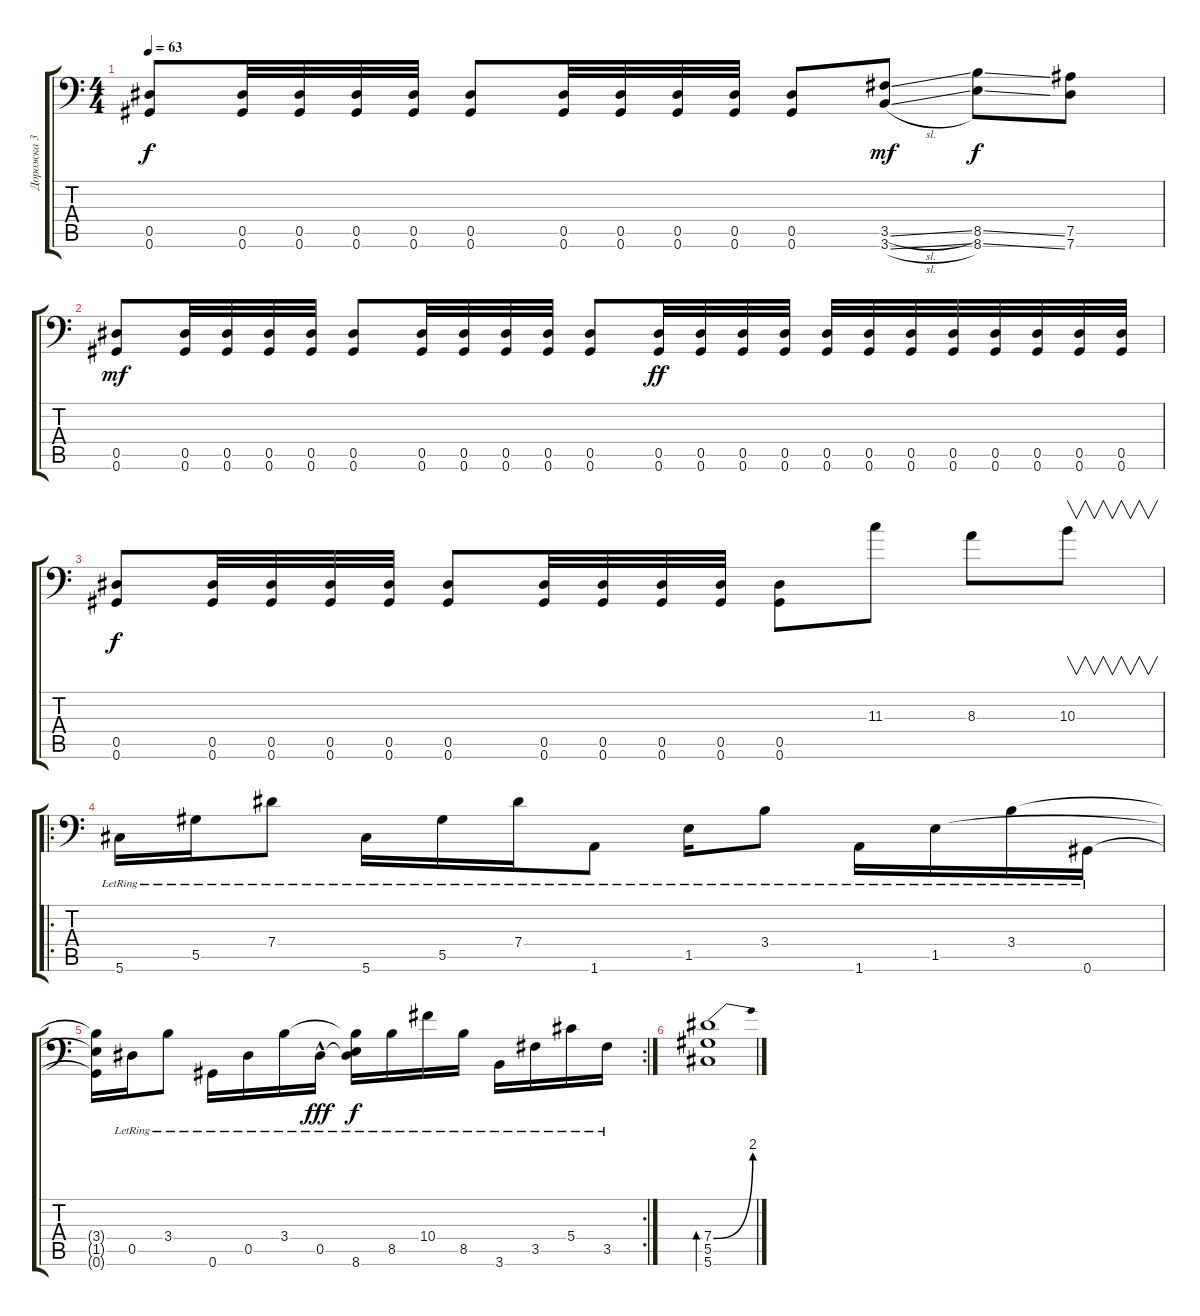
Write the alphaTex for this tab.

\track ("Дорожка 3" "Дорожка 3") {instrument distortionguitar}
\staff {score tabs}
\tuning (Bb3 F3 Db3 Ab2 Eb2 Ab1) {hide}
\ts (4 4)
\tempo 63
\clef f4
\ks c
(0.5 0.6).8{dy f} (0.5 0.6).32 (0.5 0.6).32 (0.5 0.6).32 (0.5 0.6).32 (0.5 0.6).8 (0.5 0.6).32 (0.5 0.6).32 (0.5 0.6).32 (0.5 0.6).32 (0.5 0.6).8 (3.5{sl} 3.6{sl}).8{dy mf} (8.5{ss} 8.6{ss}).8{dy f} (7.5 7.6).8 |
(0.5 0.6).8{dy mf} (0.5 0.6).32 (0.5 0.6).32 (0.5 0.6).32 (0.5 0.6).32 (0.5 0.6).8 (0.5 0.6).32 (0.5 0.6).32 (0.5 0.6).32 (0.5 0.6).32 (0.5 0.6).8 (0.5 0.6).32{dy ff} (0.5 0.6).32 (0.5 0.6).32 (0.5 0.6).32 (0.5 0.6).32 (0.5 0.6).32 (0.5 0.6).32 (0.5 0.6).32 (0.5 0.6).32 (0.5 0.6).32 (0.5 0.6).32 (0.5 0.6).32 |
(0.5 0.6).8{dy f} (0.5 0.6).32 (0.5 0.6).32 (0.5 0.6).32 (0.5 0.6).32 (0.5 0.6).8 (0.5 0.6).32 (0.5 0.6).32 (0.5 0.6).32 (0.5 0.6).32 (0.5 0.6).8 11.3.8 8.3.8 10.3.8{v} |
\ro
5.6{lr}.16 5.5{lr}.16 7.4{lr}.8 5.6{lr}.16 5.5{lr}.16 7.4{lr}.16 1.6{lr}.8 1.5{lr}.16 3.4{lr}.8 1.6{lr}.16 1.5{lr}.16 3.4{lr}.16 0.6{lr}.16 |
\rc 2
(3.4{t} 1.5{t} 0.6{t}).16 0.5{lr}.16 3.4{lr}.8 0.6{lr}.16 0.5{lr}.16 3.4{lr}.16 0.5{hac lr}.16{dy fff} (3.4{t} 0.5{t} 8.6{lr}).16{dy f} 8.5{lr}.16 10.4{lr}.16 8.5{lr}.16 3.6{lr}.16 3.5{lr}.16 5.4{lr}.16 3.5{lr}.16 |
(7.4{be (bend 0 0 60 8)} 5.5 5.6).1{bd 240}
